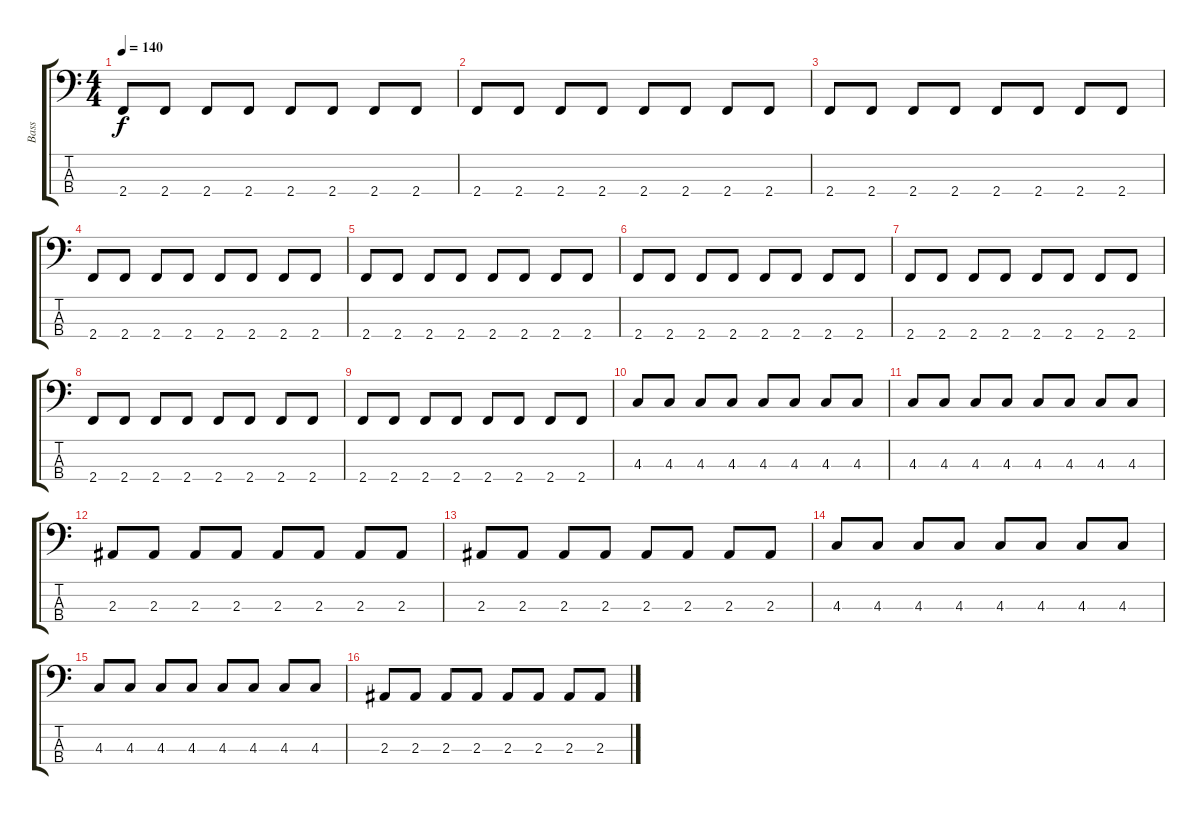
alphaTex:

\track ("Bass" "Bass") {instrument electricbassfinger}
\staff {score tabs}
\tuning (Gb2 Db2 Ab1 Eb1) {hide}
\ts (4 4)
\tempo 140
\clef f4
\ks c
2.4.8{dy f} 2.4.8 2.4.8 2.4.8 2.4.8 2.4.8 2.4.8 2.4.8 |
2.4.8 2.4.8 2.4.8 2.4.8 2.4.8 2.4.8 2.4.8 2.4.8 |
2.4.8 2.4.8 2.4.8 2.4.8 2.4.8 2.4.8 2.4.8 2.4.8 |
2.4.8 2.4.8 2.4.8 2.4.8 2.4.8 2.4.8 2.4.8 2.4.8 |
2.4.8 2.4.8 2.4.8 2.4.8 2.4.8 2.4.8 2.4.8 2.4.8 |
2.4.8 2.4.8 2.4.8 2.4.8 2.4.8 2.4.8 2.4.8 2.4.8 |
2.4.8 2.4.8 2.4.8 2.4.8 2.4.8 2.4.8 2.4.8 2.4.8 |
2.4.8 2.4.8 2.4.8 2.4.8 2.4.8 2.4.8 2.4.8 2.4.8 |
2.4.8 2.4.8 2.4.8 2.4.8 2.4.8 2.4.8 2.4.8 2.4.8 |
4.3.8 4.3.8 4.3.8 4.3.8 4.3.8 4.3.8 4.3.8 4.3.8 |
4.3.8 4.3.8 4.3.8 4.3.8 4.3.8 4.3.8 4.3.8 4.3.8 |
2.3.8 2.3.8 2.3.8 2.3.8 2.3.8 2.3.8 2.3.8 2.3.8 |
2.3.8 2.3.8 2.3.8 2.3.8 2.3.8 2.3.8 2.3.8 2.3.8 |
4.3.8 4.3.8 4.3.8 4.3.8 4.3.8 4.3.8 4.3.8 4.3.8 |
4.3.8 4.3.8 4.3.8 4.3.8 4.3.8 4.3.8 4.3.8 4.3.8 |
2.3.8 2.3.8 2.3.8 2.3.8 2.3.8 2.3.8 2.3.8 2.3.8
